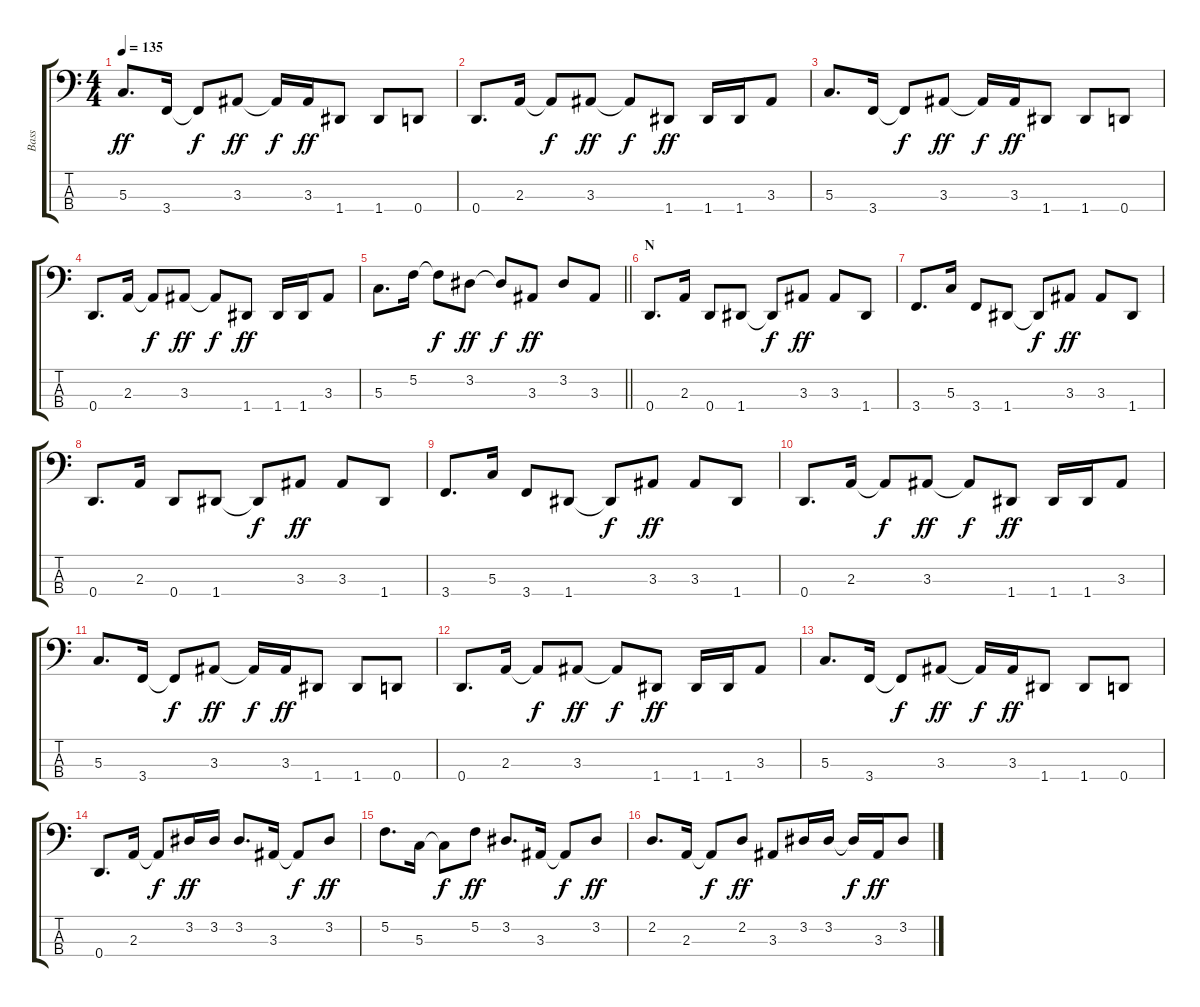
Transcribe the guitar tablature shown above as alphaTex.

\track ("Bass" "Bass") {instrument electricbasspick}
\staff {score tabs}
\tuning (F2 C2 G1 D1) {hide}
\ts (4 4)
\tempo 135
\clef f4
\ks c
5.3.8{d dy ff} 3.4.16 3.4{t}.8{dy f} 3.3.8{dy ff} 3.3{t}.16{dy f} 3.3.16{dy ff} 1.4.8 1.4.8 0.4.8 |
0.4.8{d} 2.3.16 2.3{t}.8{dy f} 3.3.8{dy ff} 3.3{t}.8{dy f} 1.4.8{dy ff} 1.4.16 1.4.16 3.3.8 |
5.3.8{d} 3.4.16 3.4{t}.8{dy f} 3.3.8{dy ff} 3.3{t}.16{dy f} 3.3.16{dy ff} 1.4.8 1.4.8 0.4.8 |
0.4.8{d} 2.3.16 2.3{t}.8{dy f} 3.3.8{dy ff} 3.3{t}.8{dy f} 1.4.8{dy ff} 1.4.16 1.4.16 3.3.8 |
\barLineRight lightlight
5.3.8{d} 5.2.16 5.2{t}.8{dy f} 3.2.8{dy ff} 3.2{t}.8{dy f} 3.3.8{dy ff} 3.2.8 3.3.8 |
\section ("" "N")
0.4.8{d} 2.3.16 0.4.8 1.4.8 1.4{t}.8{dy f} 3.3.8{dy ff} 3.3.8 1.4.8 |
3.4.8{d} 5.3.16 3.4.8 1.4.8 1.4{t}.8{dy f} 3.3.8{dy ff} 3.3.8 1.4.8 |
0.4.8{d} 2.3.16 0.4.8 1.4.8 1.4{t}.8{dy f} 3.3.8{dy ff} 3.3.8 1.4.8 |
3.4.8{d} 5.3.16 3.4.8 1.4.8 1.4{t}.8{dy f} 3.3.8{dy ff} 3.3.8 1.4.8 |
0.4.8{d} 2.3.16 2.3{t}.8{dy f} 3.3.8{dy ff} 3.3{t}.8{dy f} 1.4.8{dy ff} 1.4.16 1.4.16 3.3.8 |
5.3.8{d} 3.4.16 3.4{t}.8{dy f} 3.3.8{dy ff} 3.3{t}.16{dy f} 3.3.16{dy ff} 1.4.8 1.4.8 0.4.8 |
0.4.8{d} 2.3.16 2.3{t}.8{dy f} 3.3.8{dy ff} 3.3{t}.8{dy f} 1.4.8{dy ff} 1.4.16 1.4.16 3.3.8 |
5.3.8{d} 3.4.16 3.4{t}.8{dy f} 3.3.8{dy ff} 3.3{t}.16{dy f} 3.3.16{dy ff} 1.4.8 1.4.8 0.4.8 |
0.4.8{d} 2.3.16 2.3{t}.8{dy f} 3.2.16{dy ff} 3.2.16 3.2.8{d} 3.3.16 3.3{t}.8{dy f} 3.2.8{dy ff} |
5.2.8{d} 5.3.16 5.3{t}.8{dy f} 5.2.8{dy ff} 3.2.8{d} 3.3.16 3.3{t}.8{dy f} 3.2.8{dy ff} |
2.2.8{d} 2.3.16 2.3{t}.8{dy f} 2.2.8{dy ff} 3.3.8 3.2.16 3.2.16 3.2{t}.16{dy f} 3.3.16{dy ff} 3.2.8
